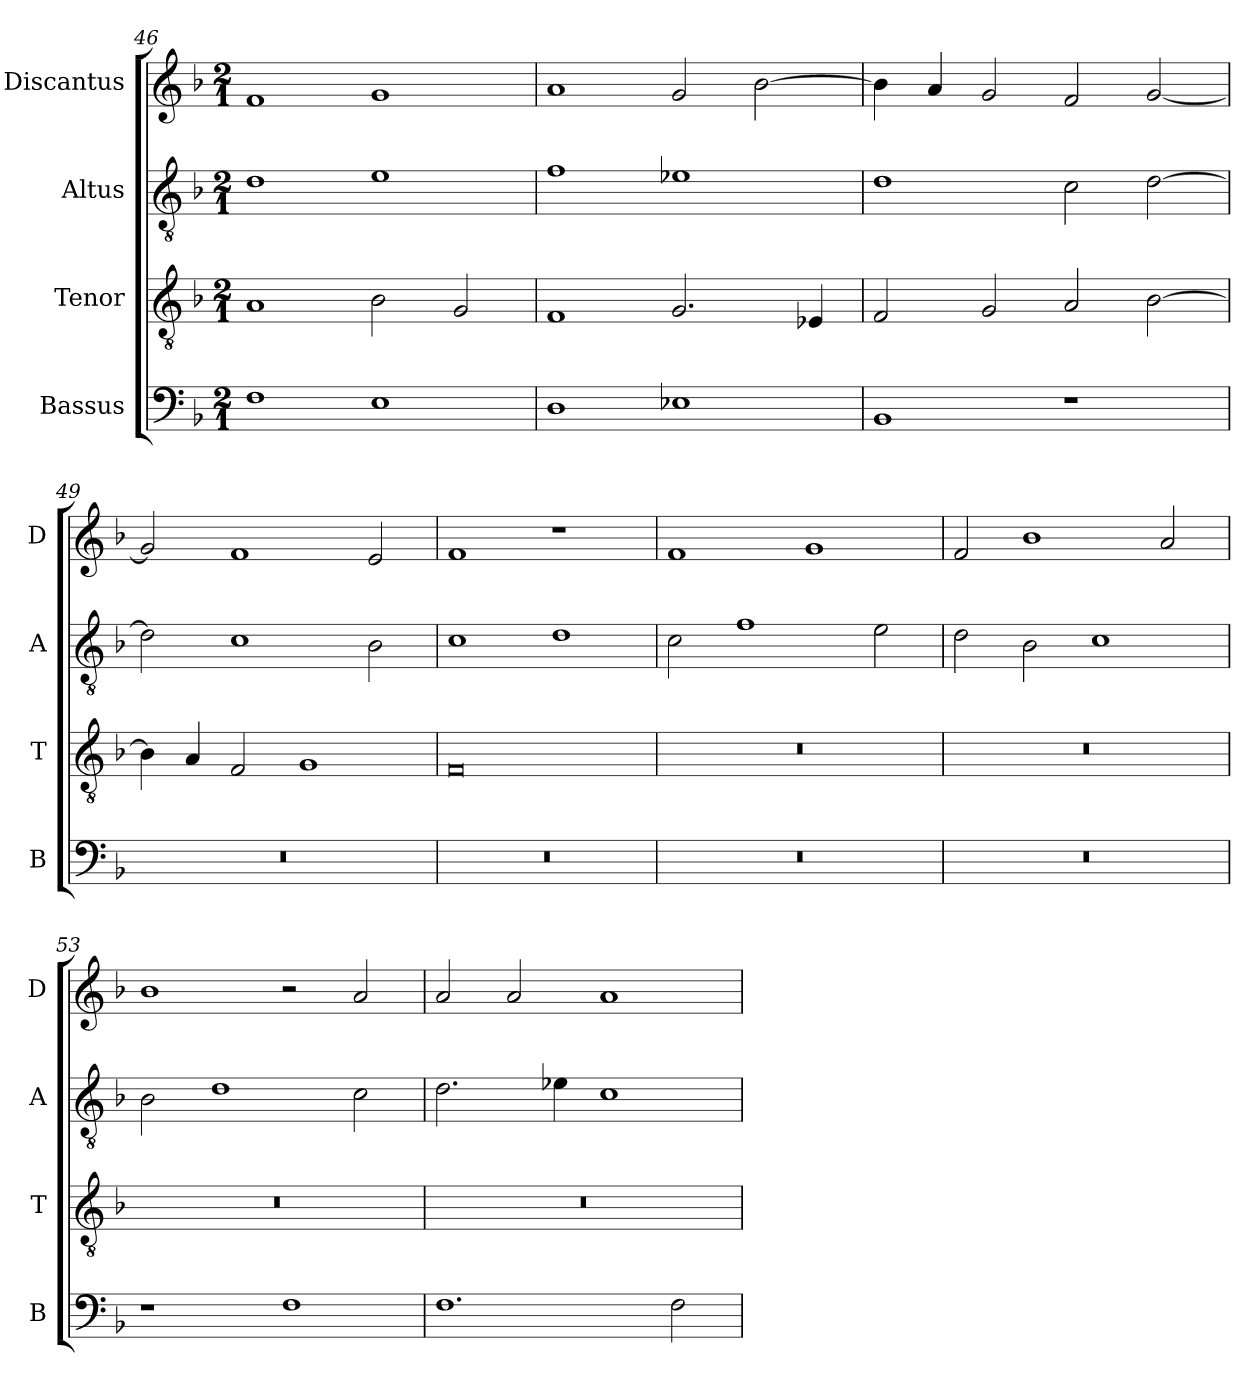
**kern	**kern	**kern	**kern
*part4	*part3	*part2	*part1
*staff4	*staff3	*staff2	*staff1
*I"Bassus	*I"Tenor	*I"Altus	*I"Discantus
*I'B	*I'T	*I'A	*I'D
*clefF4	*clefGv2	*clefGv2	*clefG2
*k[b-]	*k[b-]	*k[b-]	*k[b-]
*M2/1	*M2/1	*M2/1	*M2/1
=46	=46	=46	=46
1F	1A	1d	1f
1E	2B-\	1e	1g
.	2G/	.	.
=47	=47	=47	=47
1D	1F	1f	1a
1E-X	2.G/	1e-X	2g/
.	.	.	[2b-\
.	4E-X/	.	.
=48	=48	=48	=48
1BB-	2F/	1d	4b-\]
.	.	.	4a/
.	2G/	.	2g/
1r	2A/	2c\	2f/
.	[2B-\	[2d\	[2g/
=49	=49	=49	=49
0r	4B-\]	2d\]	2g/]
.	4A/	.	.
.	2F/	1c	1f
.	1G	.	.
.	.	2B-\	2e/
=50	=50	=50	=50
0r	0F	1c	1f
.	.	1d	1r
=51	=51	=51	=51
0r	0r	2c\	1f
.	.	1f	.
.	.	.	1g
.	.	2e\	.
=52	=52	=52	=52
0r	0r	2d\	2f/
.	.	2B-\	1b-
.	.	1c	.
.	.	.	2a/
=53	=53	=53	=53
1r	0r	2B-\	1b-
.	.	1d	.
1F	.	.	2r
.	.	2c\	2a/
=54	=54	=54	=54
1.F	0r	2.d\	2a/
.	.	.	2a/
.	.	4e-X\	.
.	.	1c	1a
2F\	.	.	.
=	=	=	=
*-	*-	*-	*-
